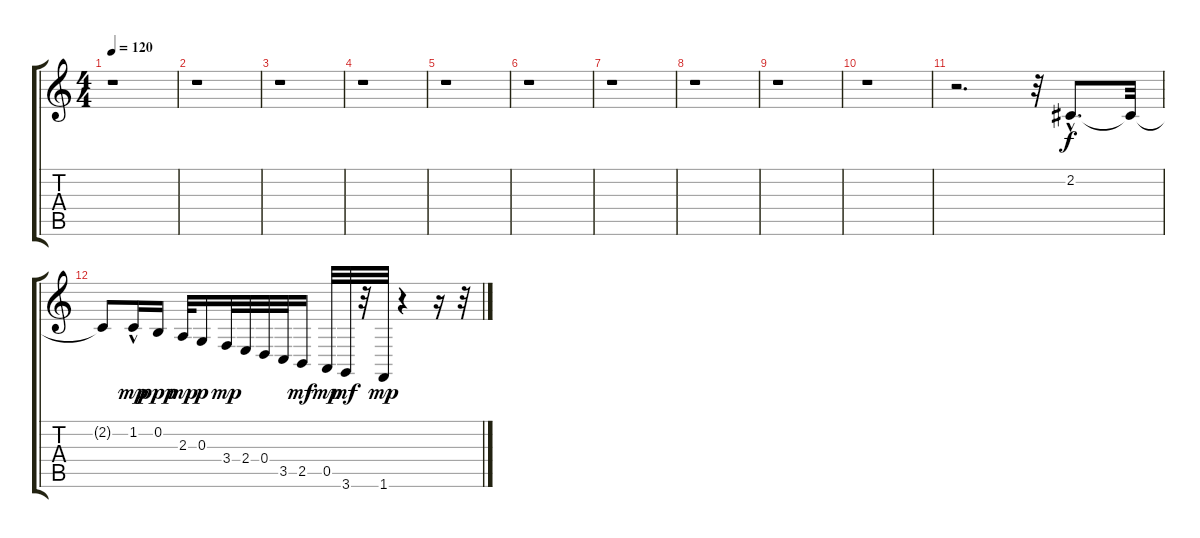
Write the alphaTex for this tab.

\track "" {instrument sopranosax}
\staff {score tabs}
\tuning (E4 B3 G3 D3 A2 E2) {hide}
\ts (4 4)
\tempo 120
\clef g2
\ks c
r.1{dy f} |
r.1 |
r.1 |
r.1 |
r.1 |
r.1 |
r.1 |
r.1 |
r.1 |
r.1 |
r.2{d} r.32 2.2{hac}.8{d} 2.2{t}.32 |
2.2{t}.8 1.2{hac}.16{dy mp} 0.2.16{dy ppp} 2.3.32{dy mp} 0.3.16{dy p} 3.4.32{dy mp} 2.4.32 0.4.32 3.5.32 2.5.16{dy mf} 0.5.32{dy mp} 3.6.32{dy mf} r.32 1.6.32{dy mp} r.4 r.16 r.32
